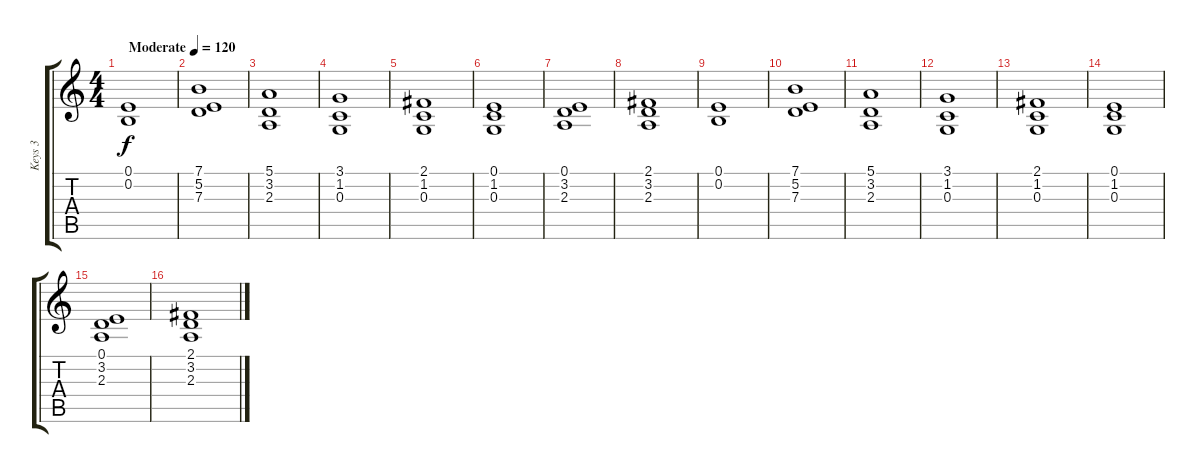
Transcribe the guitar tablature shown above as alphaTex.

\track ("Keys 3" "Keys 3") {instrument pad4choir}
\staff {score tabs}
\tuning (E4 B3 G3 D3 A2 E2) {hide}
\ts (4 4)
\tempo (120 "Moderate")
\tempo 60
\tempo (120 "Moderate")
\clef g2
\ks c
(0.1 0.2).1{dy f instrument pad4choir} |
(7.1 5.2 7.3).1 |
(5.1 3.2 2.3).1 |
(3.1 1.2 0.3).1 |
(2.1 1.2 0.3).1 |
(0.1 1.2 0.3).1 |
(0.1 3.2 2.3).1 |
(2.1 3.2 2.3).1 |
(0.1 0.2).1 |
(7.1 5.2 7.3).1 |
(5.1 3.2 2.3).1 |
(3.1 1.2 0.3).1 |
(2.1 1.2 0.3).1 |
(0.1 1.2 0.3).1 |
(0.1 3.2 2.3).1 |
(2.1 3.2 2.3).1
